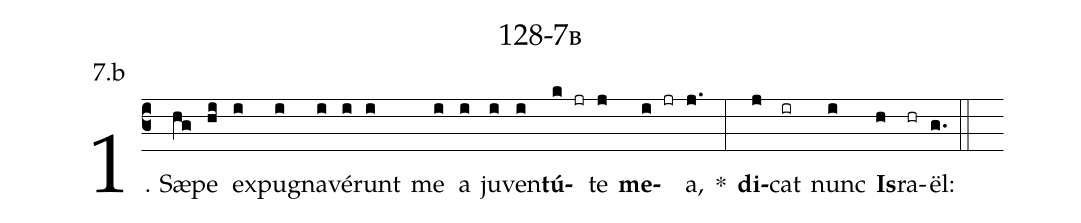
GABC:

name: 128-7b;
annotation: 7.b;
%%
(c3)1. Sæ(hg)pe(hi) ex(i)pu(i)gna(i)vé(i)runt(i) me(i) a(i) ju(i)ven(i)<b>tú</b>(k jr)te(j) <b>me</b>(i jr)a,(j.) *(:) <b>di</b>(j)cat(ir) nunc(i) <b>Is</b>(h)ra(hr)ël:(g.) (::)
